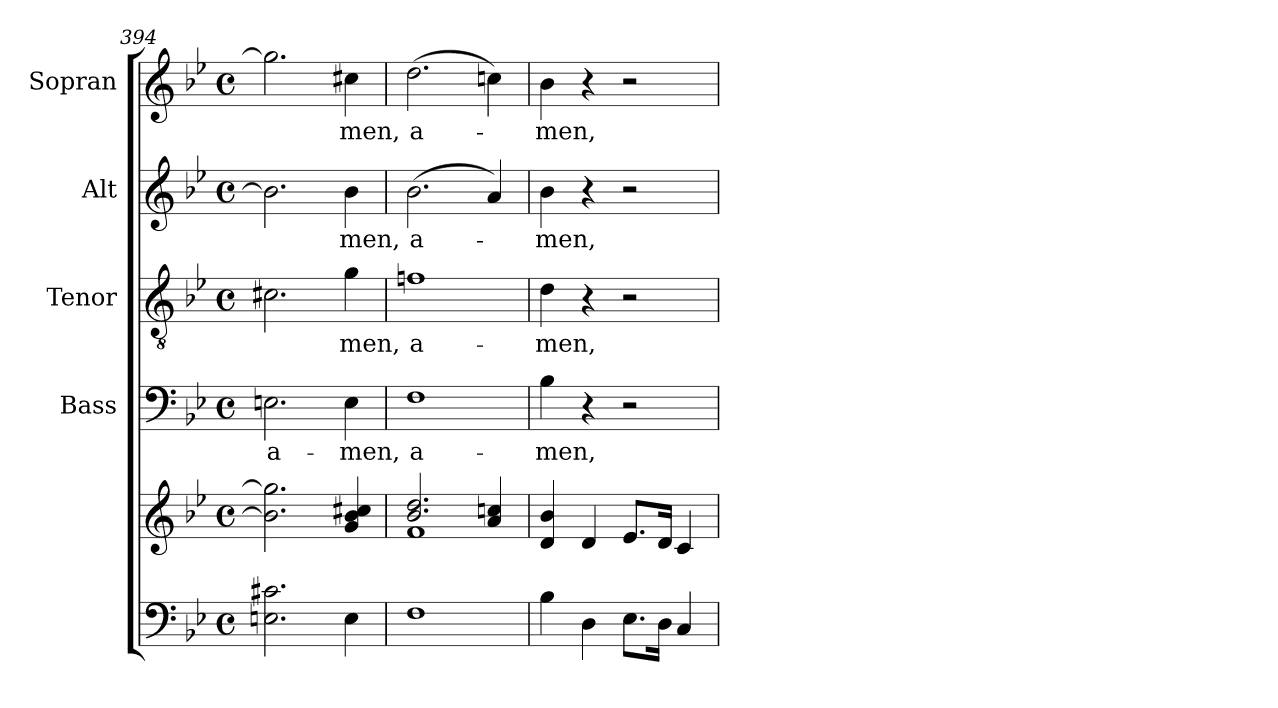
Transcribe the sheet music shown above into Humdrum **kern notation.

**kern	**kern	**kern	**text	**kern	**text	**kern	**text	**kern	**text
*part5	*part5	*part4	*part4	*part3	*part3	*part2	*part2	*part1	*part1
*staff6	*staff5	*staff4	*staff4	*staff3	*staff3	*staff2	*staff2	*staff1	*staff1
*	*	*I"Bass	*	*I"Tenor	*	*I"Alt	*	*I"Sopran	*
*	*	*I'B.	*	*I'T.	*	*I'A.	*	*I'S.	*
!!LO:PB:g=z
*clefF4	*clefG2	*clefF4	*	*clefGv2	*	*clefG2	*	*clefG2	*
*k[b-e-]	*k[b-e-]	*k[b-e-]	*	*k[b-e-]	*	*k[b-e-]	*	*k[b-e-]	*
*B-:	*B-:	*B-:	*	*B-:	*	*B-:	*	*B-:	*
*M4/4	*M4/4	*M4/4	*	*M4/4	*	*M4/4	*	*M4/4	*
*met(c)	*met(c)	*met(c)	*	*met(c)	*	*met(c)	*	*met(c)	*
=394	=394	=394	=394	=394	=394	=394	=394	=394	=394
!	!	!	!LO:LY:b	!	!	!	!	!	!
2.En\ 2.c#X\	2.b-\] 2.gg\]	2.En\	a-	2.c#X\	.	2.b-\]	.	2.gg\]	.
!	!	!	!LO:LY:b	!	!LO:LY:b	!	!LO:LY:b	!	!LO:LY:b
4E\	4g/ 4b-/ 4cc#X/	4E\	-men,	4g\	-men,	4b-\	-men,	4cc#X\	-men,
=395	=395	=395	=395	=395	=395	=395	=395	=395	=395
*	*^	*	*	*	*	*	*	*	*
!	!	!	!	!LO:LY:b	!	!LO:LY:b	!	!LO:LY:b	!	!LO:LY:b
1F	2.b-/ 2.dd/	1f	1F	a-	1fn	a-	(>2.b-\	a-	(>2.dd\	a-
.	4a/ 4ccn/	.	.	.	.	.	4a/)	.	4ccn\)	.
*	*v	*v	*	*	*	*	*	*	*	*
=396	=396	=396	=396	=396	=396	=396	=396	=396	=396
!	!	!	!LO:LY:b	!	!LO:LY:b	!	!LO:LY:b	!	!LO:LY:b
4B-\	4d/ 4b-/	4B-\	-men,	4d\	-men,	4b-\	-men,	4b-\	-men,
4D\	4d/	4r	.	4r	.	4r	.	4r	.
8.E-\L	8.e-/L	2r	.	2r	.	2r	.	2r	.
16D\Jk	16d/Jk	.	.	.	.	.	.	.	.
4C/	4c/	.	.	.	.	.	.	.	.
=	=	=	=	=	=	=	=	=	=
*-	*-	*-	*-	*-	*-	*-	*-	*-	*-
